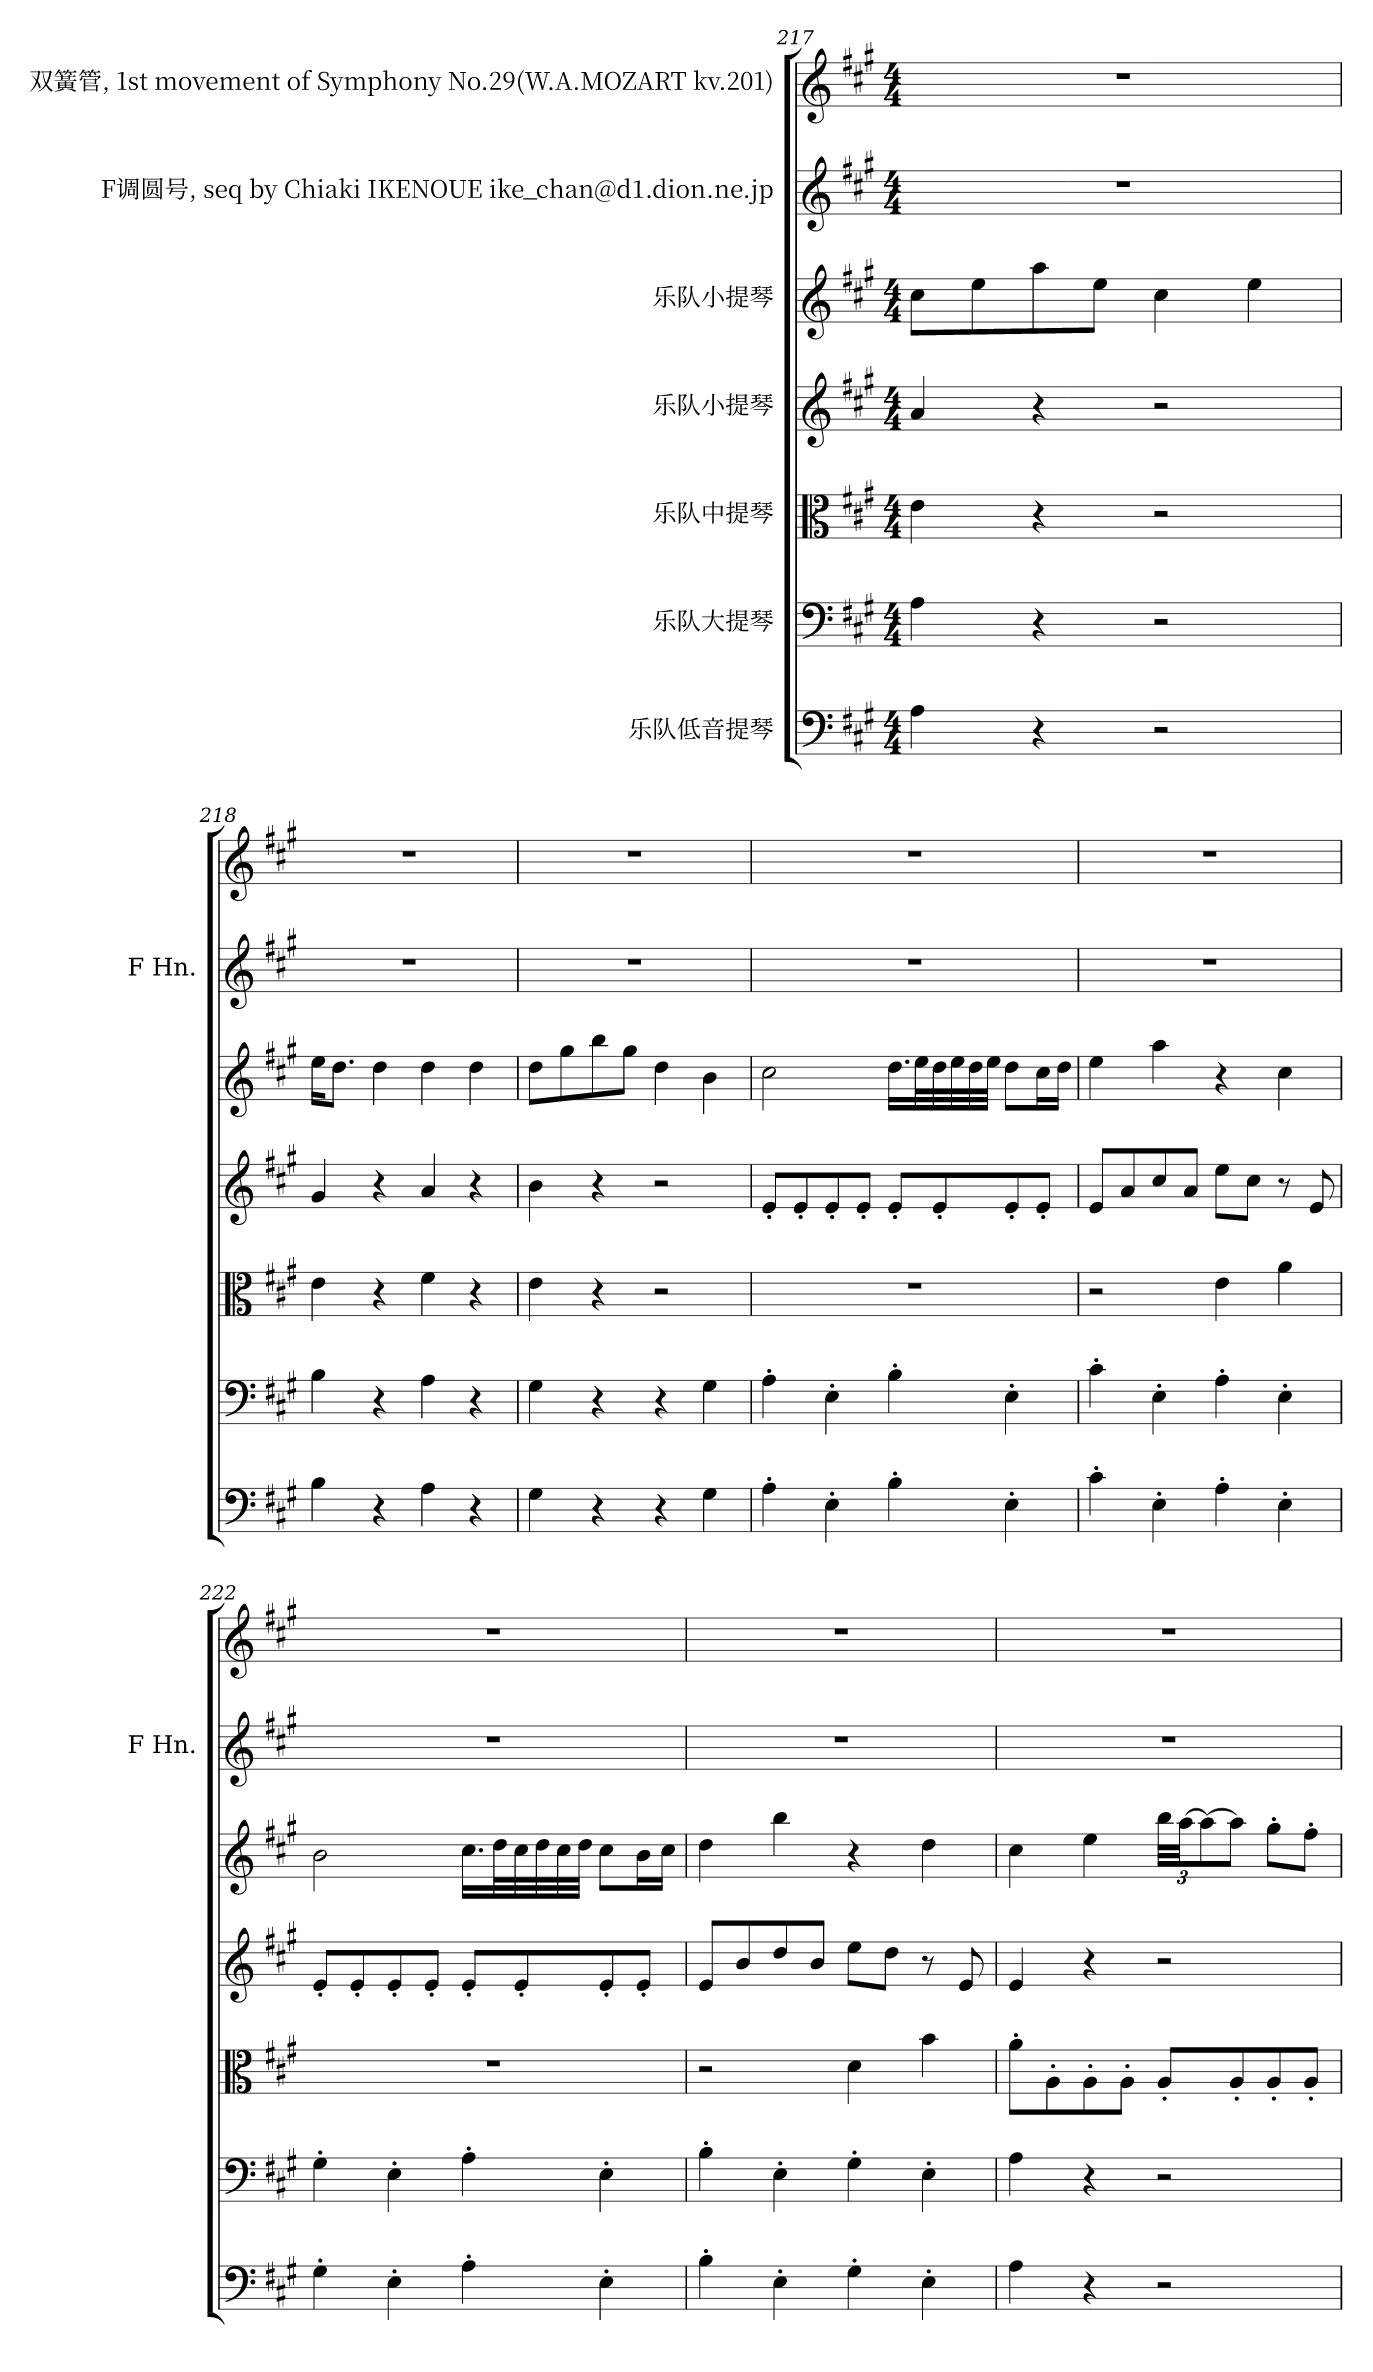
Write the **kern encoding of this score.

**kern	**kern	**kern	**kern	**kern	**kern	**kern
*part7	*part6	*part5	*part4	*part3	*part2	*part1
*staff7	*staff6	*staff5	*staff4	*staff3	*staff2	*staff1
*I"乐队低音提琴	*I"乐队大提琴	*I"乐队中提琴	*I"乐队小提琴	*I"乐队小提琴	*I"F调圆号, seq by Chiaki IKENOUE ike_chan@d1.dion.ne.jp	*I"双簧管, 1st movement of Symphony No.29(W.A.MOZART kv.201)
*	*	*	*	*	*I'F Hn.	*
!!LO:PB:g=z
*clefF4	*clefF4	*clefC3	*clefG2	*clefG2	*clefG2	*clefG2
*ITrd7c12	*	*	*	*	*ITrd4c7	*
*k[f#c#g#]	*k[f#c#g#]	*k[f#c#g#]	*k[f#c#g#]	*k[f#c#g#]	*k[f#c#]	*k[f#c#g#]
*M4/4	*M4/4	*M4/4	*M4/4	*M4/4	*M4/4	*M4/4
=217	=217	=217	=217	=217	=217	=217
4AA\	4A\	4e\	4a/	8cc#\L	1r	1r
.	.	.	.	8ee\	.	.
4r	4r	4r	4r	8aa\	.	.
.	.	.	.	8ee\J	.	.
2r	2r	2r	2r	4cc#\	.	.
.	.	.	.	4ee\	.	.
=218	=218	=218	=218	=218	=218	=218
4BB\	4B\	4e\	4g#/	16ee\KL	1r	1r
.	.	.	.	8.dd\J	.	.
4r	4r	4r	4r	4dd\	.	.
4AA\	4A\	4f#\	4a/	4dd\	.	.
4r	4r	4r	4r	4dd\	.	.
=219	=219	=219	=219	=219	=219	=219
4GG#\	4G#\	4e\	4b\	8dd\L	1r	1r
.	.	.	.	8gg#\	.	.
4r	4r	4r	4r	8bb\	.	.
.	.	.	.	8gg#\J	.	.
4r	4r	2r	2r	4dd\	.	.
4GG#\	4G#\	.	.	4b\	.	.
=220	=220	=220	=220	=220	=220	=220
4AA'\	4A'\	1r	8e'/L	2cc#\	1r	1r
.	.	.	8e'/	.	.	.
4EE'\	4E'\	.	8e'/	.	.	.
.	.	.	8e'/J	.	.	.
4BB'\	4B'\	.	8e'/L	16.dd\LL	.	.
.	.	.	.	32ee\L	.	.
.	.	.	8e'/	32dd\	.	.
.	.	.	.	32ee\	.	.
.	.	.	.	32dd\	.	.
.	.	.	.	32ee\JJJ	.	.
4EE'\	4E'\	.	8e'/	8dd\L	.	.
.	.	.	8e'/J	16cc#\L	.	.
.	.	.	.	16dd\JJ	.	.
=221	=221	=221	=221	=221	=221	=221
4C#'\	4c#'\	2r	8e/L	4ee\	1r	1r
.	.	.	8a/	.	.	.
4EE'\	4E'\	.	8cc#/	4aa\	.	.
.	.	.	8a/J	.	.	.
4AA'\	4A'\	4e\	8ee\L	4r	.	.
.	.	.	8cc#\J	.	.	.
4EE'\	4E'\	4a\	8r	4cc#\	.	.
.	.	.	8e/	.	.	.
!!LO:PB:g=z
=222	=222	=222	=222	=222	=222	=222
4GG#'\	4G#'\	1r	8e'/L	2b\	1r	1r
.	.	.	8e'/	.	.	.
4EE'\	4E'\	.	8e'/	.	.	.
.	.	.	8e'/J	.	.	.
4AA'\	4A'\	.	8e'/L	16.cc#\LL	.	.
.	.	.	.	32dd\L	.	.
.	.	.	8e'/	32cc#\	.	.
.	.	.	.	32dd\	.	.
.	.	.	.	32cc#\	.	.
.	.	.	.	32dd\JJJ	.	.
4EE'\	4E'\	.	8e'/	8cc#\L	.	.
.	.	.	8e'/J	16b\L	.	.
.	.	.	.	16cc#\JJ	.	.
=223	=223	=223	=223	=223	=223	=223
4BB'\	4B'\	2r	8e/L	4dd\	1r	1r
.	.	.	8b/	.	.	.
4EE'\	4E'\	.	8dd/	4bb\	.	.
.	.	.	8b/J	.	.	.
4GG#'\	4G#'\	4d\	8ee\L	4r	.	.
.	.	.	8dd\J	.	.	.
4EE'\	4E'\	4b\	8r	4dd\	.	.
.	.	.	8e/	.	.	.
=224	=224	=224	=224	=224	=224	=224
4AA\	4A\	8a'\L	4e/	4cc#\	1r	1r
.	.	8A'\	.	.	.	.
4r	4r	8A'\	4r	4ee\	.	.
.	.	8A'\J	.	.	.	.
*	*	*	*	*Xbrackettup	*	*
2r	2r	8A'/L	2r	48bb\LLL	.	.
.	.	.	.	[48aa\JJ	.	.
.	.	.	.	12aa\_	.	.
.	.	8A'/	.	8aa\J]	.	.
.	.	8A'/	.	8gg#'\L	.	.
.	.	8A'/J	.	8ff#'\J	.	.
=	=	=	=	=	=	=
*-	*-	*-	*-	*-	*-	*-
